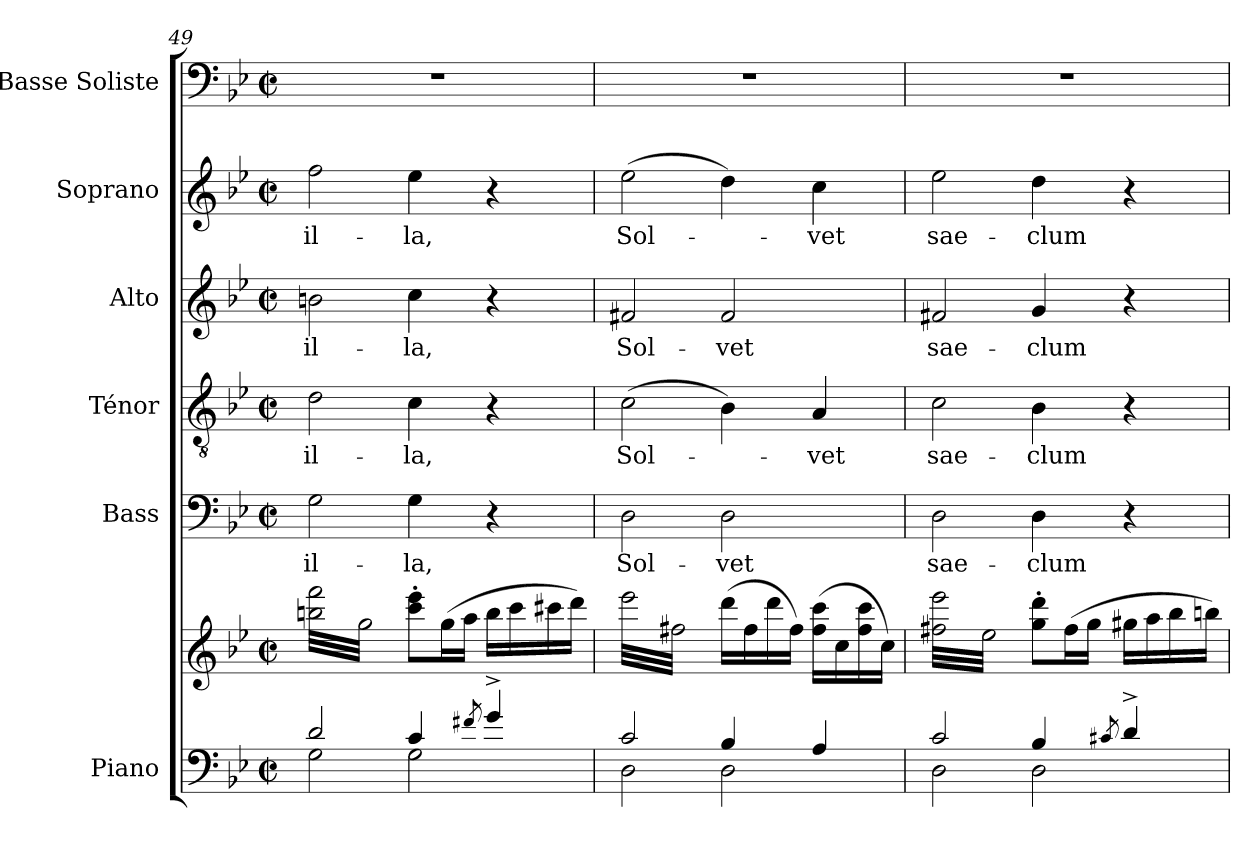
**kern	**kern	**kern	**text	**kern	**text	**kern	**text	**kern	**text	**kern
*part6	*part6	*part5	*part5	*part4	*part4	*part3	*part3	*part2	*part2	*part1
*staff7	*staff6	*staff5	*staff5	*staff4	*staff4	*staff3	*staff3	*staff2	*staff2	*staff1
*I"Piano	*	*I"Bass	*	*I"Ténor	*	*I"Alto	*	*I"Soprano	*	*I"Basse Soliste
*I'Pia.	*	*I'B.	*	*I'T.	*	*I'A.	*	*I'S.	*	*I'Basse Soliste
*clefF4	*clefG2	*clefF4	*	*clefGv2	*	*clefG2	*	*clefG2	*	*clefF4
*k[b-e-]	*k[b-e-]	*k[b-e-]	*	*k[b-e-]	*	*k[b-e-]	*	*k[b-e-]	*	*k[b-e-]
*M2/2	*M2/2	*M2/2	*	*M2/2	*	*M2/2	*	*M2/2	*	*M2/2
*met(c|)	*met(c|)	*met(c|)	*	*met(c|)	*	*met(c|)	*	*met(c|)	*	*met(c|)
=49	=49	=49	=49	=49	=49	=49	=49	=49	=49	=49
*^	*	*	*	*	*	*	*	*	*	*
*	*	*tremolo	*	*	*	*	*	*	*	*	*
2d/	2G\	(32bbn\ 32fff\LLL	2G\	il-	2d\	il-	2bn\	il-	2ff\	il-	1r
.	.	32gg\)	.	.	.	.	.	.	.	.	.
.	.	32bbn\ 32fff\	.	.	.	.	.	.	.	.	.
.	.	32gg\)	.	.	.	.	.	.	.	.	.
.	.	32bbn\ 32fff\	.	.	.	.	.	.	.	.	.
.	.	32gg\)	.	.	.	.	.	.	.	.	.
.	.	32bbn\ 32fff\	.	.	.	.	.	.	.	.	.
.	.	32gg\)	.	.	.	.	.	.	.	.	.
.	.	32bbn\ 32fff\	.	.	.	.	.	.	.	.	.
.	.	32gg\)	.	.	.	.	.	.	.	.	.
.	.	32bbn\ 32fff\	.	.	.	.	.	.	.	.	.
.	.	32gg\)	.	.	.	.	.	.	.	.	.
.	.	32bbn\ 32fff\	.	.	.	.	.	.	.	.	.
.	.	32gg\)	.	.	.	.	.	.	.	.	.
.	.	32bbn\ 32fff\	.	.	.	.	.	.	.	.	.
.	.	32gg\)JJJ	.	.	.	.	.	.	.	.	.
*	*	*Xtremolo	*	*	*	*	*	*	*	*	*
4c/	2G\	8ccc\' 8eee-\'L	4G\	-la,	4c\	-la,	4cc\	-la,	4ee-\	-la,	.
.	.	.	.	.	.	.	.	.	.	.	.
.	.	.	.	.	.	.	.	.	.	.	.
.	.	.	.	.	.	.	.	.	.	.	.
.	.	(16gg\L	.	.	.	.	.	.	.	.	.
.	.	.	.	.	.	.	.	.	.	.	.
.	.	16aa\JJ	.	.	.	.	.	.	.	.	.
.	.	.	.	.	.	.	.	.	.	.	.
8qf#X/	.	.	.	.	.	.	.	.	.	.	.
4g^/	.	16bb\LL	4r	.	4r	.	4r	.	4r	.	.
.	.	16ccc\	.	.	.	.	.	.	.	.	.
.	.	16ccc#X\	.	.	.	.	.	.	.	.	.
.	.	16ddd\JJ)	.	.	.	.	.	.	.	.	.
=50	=50	=50	=50	=50	=50	=50	=50	=50	=50	=50	=50
*	*	*tremolo	*	*	*	*	*	*	*	*	*
2c/	2D\	(32eee-\LLL	2D\	Sol-	(2c\	Sol-	2f#X/	Sol-	(2ee-\	Sol-	1r
.	.	32ff#X\)	.	.	.	.	.	.	.	.	.
.	.	32eee-\	.	.	.	.	.	.	.	.	.
.	.	32ff#X\)	.	.	.	.	.	.	.	.	.
.	.	32eee-\	.	.	.	.	.	.	.	.	.
.	.	32ff#X\)	.	.	.	.	.	.	.	.	.
.	.	32eee-\	.	.	.	.	.	.	.	.	.
.	.	32ff#X\)	.	.	.	.	.	.	.	.	.
.	.	32eee-\	.	.	.	.	.	.	.	.	.
.	.	32ff#X\)	.	.	.	.	.	.	.	.	.
.	.	32eee-\	.	.	.	.	.	.	.	.	.
.	.	32ff#X\)	.	.	.	.	.	.	.	.	.
.	.	32eee-\	.	.	.	.	.	.	.	.	.
.	.	32ff#X\)	.	.	.	.	.	.	.	.	.
.	.	32eee-\	.	.	.	.	.	.	.	.	.
.	.	32ff#X\)JJJ	.	.	.	.	.	.	.	.	.
*	*	*Xtremolo	*	*	*	*	*	*	*	*	*
4B-/	2D\	(16ddd\LL	2D\	-vet	4B-\)	.	2f#/	-vet	4dd\)	.	.
.	.	.	.	.	.	.	.	.	.	.	.
.	.	16ff#\	.	.	.	.	.	.	.	.	.
.	.	.	.	.	.	.	.	.	.	.	.
.	.	16ddd\	.	.	.	.	.	.	.	.	.
.	.	.	.	.	.	.	.	.	.	.	.
.	.	16ff#\JJ)	.	.	.	.	.	.	.	.	.
.	.	.	.	.	.	.	.	.	.	.	.
4A/	.	(16ff#\ 16ccc\LL	.	.	4A/	-vet	.	.	4cc\	-vet	.
.	.	16cc\	.	.	.	.	.	.	.	.	.
.	.	16ff#\ 16ccc\	.	.	.	.	.	.	.	.	.
.	.	16cc\JJ)	.	.	.	.	.	.	.	.	.
!!LO:LB:g=z
=51	=51	=51	=51	=51	=51	=51	=51	=51	=51	=51	=51
*	*	*tremolo	*	*	*	*	*	*	*	*	*
2c/	2D\	(32ff#X\ 32eee-\LLL	2D\	sae-	2c\	sae-	2f#X/	sae-	2ee-\	sae-	1r
.	.	32ee-\)	.	.	.	.	.	.	.	.	.
.	.	32ff#X\ 32eee-\	.	.	.	.	.	.	.	.	.
.	.	32ee-\)	.	.	.	.	.	.	.	.	.
.	.	32ff#X\ 32eee-\	.	.	.	.	.	.	.	.	.
.	.	32ee-\)	.	.	.	.	.	.	.	.	.
.	.	32ff#X\ 32eee-\	.	.	.	.	.	.	.	.	.
.	.	32ee-\)	.	.	.	.	.	.	.	.	.
.	.	32ff#X\ 32eee-\	.	.	.	.	.	.	.	.	.
.	.	32ee-\)	.	.	.	.	.	.	.	.	.
.	.	32ff#X\ 32eee-\	.	.	.	.	.	.	.	.	.
.	.	32ee-\)	.	.	.	.	.	.	.	.	.
.	.	32ff#X\ 32eee-\	.	.	.	.	.	.	.	.	.
.	.	32ee-\)	.	.	.	.	.	.	.	.	.
.	.	32ff#X\ 32eee-\	.	.	.	.	.	.	.	.	.
.	.	32ee-\)JJJ	.	.	.	.	.	.	.	.	.
*	*	*Xtremolo	*	*	*	*	*	*	*	*	*
4B-/	2D\	8gg\' 8ddd\'L	4D\	-clum	4B-\	-clum	4g/	-clum	4dd\	-clum	.
.	.	.	.	.	.	.	.	.	.	.	.
.	.	.	.	.	.	.	.	.	.	.	.
.	.	.	.	.	.	.	.	.	.	.	.
.	.	(16ff#\L	.	.	.	.	.	.	.	.	.
.	.	.	.	.	.	.	.	.	.	.	.
.	.	16gg\JJ	.	.	.	.	.	.	.	.	.
.	.	.	.	.	.	.	.	.	.	.	.
8qc#X/	.	.	.	.	.	.	.	.	.	.	.
4d^/	.	16gg#X\LL	4r	.	4r	.	4r	.	4r	.	.
.	.	16aa\	.	.	.	.	.	.	.	.	.
.	.	16bb-\	.	.	.	.	.	.	.	.	.
.	.	16bbn\JJ)	.	.	.	.	.	.	.	.	.
*v	*v	*	*	*	*	*	*	*	*	*	*
=	=	=	=	=	=	=	=	=	=	=
*-	*-	*-	*-	*-	*-	*-	*-	*-	*-	*-
